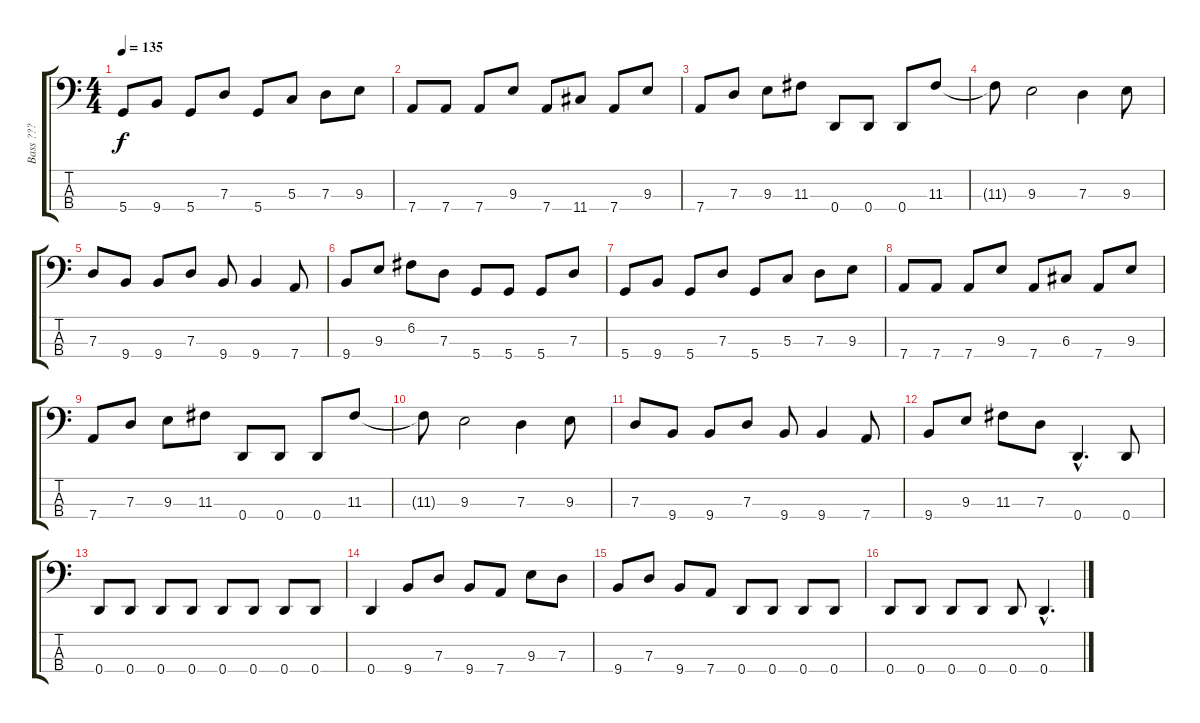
\track ("Bass ???" "Bass ???") {instrument electricbassfinger}
\staff {score tabs}
\tuning (F2 C2 G1 D1) {hide}
\ts (4 4)
\tempo 135
\clef f4
\ks c
5.4.8{dy f} 9.4.8 5.4.8 7.3.8 5.4.8 5.3.8 7.3.8 9.3.8 |
7.4.8 7.4.8 7.4.8 9.3.8 7.4.8 11.4.8 7.4.8 9.3.8 |
7.4.8 7.3.8 9.3.8 11.3.8 0.4.8 0.4.8 0.4.8 11.3.8 |
11.3{t}.8 9.3.2 7.3.4 9.3.8 |
7.3.8 9.4.8 9.4.8 7.3.8 9.4.8 9.4.4 7.4.8 |
9.4.8 9.3.8 6.2.8 7.3.8 5.4.8 5.4.8 5.4.8 7.3.8 |
5.4.8 9.4.8 5.4.8 7.3.8 5.4.8 5.3.8 7.3.8 9.3.8 |
7.4.8 7.4.8 7.4.8 9.3.8 7.4.8 6.3.8 7.4.8 9.3.8 |
7.4.8 7.3.8 9.3.8 11.3.8 0.4.8 0.4.8 0.4.8 11.3.8 |
11.3{t}.8 9.3.2 7.3.4 9.3.8 |
7.3.8 9.4.8 9.4.8 7.3.8 9.4.8 9.4.4 7.4.8 |
9.4.8 9.3.8 11.3.8 7.3.8 0.4{hac}.4{d} 0.4.8 |
0.4.8 0.4.8 0.4.8 0.4.8 0.4.8 0.4.8 0.4.8 0.4.8 |
0.4.4 9.4.8 7.3.8 9.4.8 7.4.8 9.3.8 7.3.8 |
9.4.8 7.3.8 9.4.8 7.4.8 0.4.8 0.4.8 0.4.8 0.4.8 |
0.4.8 0.4.8 0.4.8 0.4.8 0.4.8 0.4{hac}.4{d}
